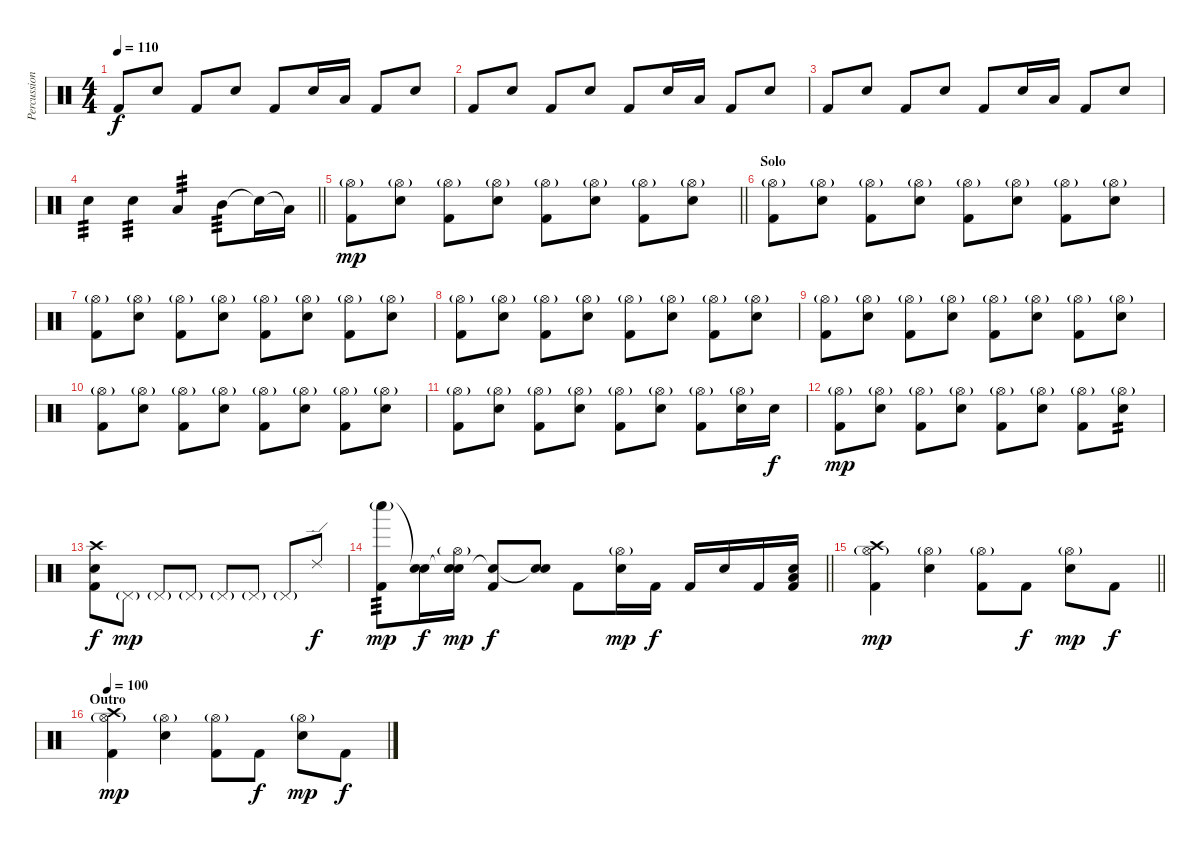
\track ("Percussion" "Percussion") {instrument percussion}
\staff {score}
\articulation defaults
\ts (4 4)
\tempo 110
\clef neutral
\ks c "Kick (hit) 2".8{dy f} "Electric Snare (hit)".8 "Kick (hit) 2".8 "Electric Snare (hit)".8 "Kick (hit) 2".8 "Electric Snare (hit)".16 "Low Tom (hit)".16 "Kick (hit) 2".8 "Electric Snare (hit)".8
|
"Kick (hit) 2".8 "Electric Snare (hit)".8 "Kick (hit) 2".8 "Electric Snare (hit)".8 "Kick (hit) 2".8 "Electric Snare (hit)".16 "Low Tom (hit)".16 "Kick (hit) 2".8 "Electric Snare (hit)".8 |
"Kick (hit) 2".8 "Electric Snare (hit)".8 "Kick (hit) 2".8 "Electric Snare (hit)".8 "Kick (hit) 2".8 "Electric Snare (hit)".16 "Low Tom (hit)".16 "Kick (hit) 2".8 "Electric Snare (hit)".8 |
\barLineRight lightlight "Electric Snare (hit)".4{tp 3} "Snare (hit) 2".4{tp 3} "Low Tom (hit)".4{tp 3} "Mid Tom (hit)".8{tp 3} "Snare (hit)"{t}.16 "Low Tom (hit)"{t}.16
|
\barLineRight lightlight
("Hi-Hat (open)"{g} "Kick (hit) 2").8{dy mp} ("Hi-Hat (open)"{g} "Electric Snare (hit)").8 ("Hi-Hat (open)"{g} "Kick (hit) 2").8 ("Hi-Hat (open)"{g} "Electric Snare (hit)").8 ("Hi-Hat (open)"{g} "Kick (hit) 2").8 ("Hi-Hat (open)"{g} "Electric Snare (hit)").8 ("Hi-Hat (open)"{g} "Kick (hit) 2").8 ("Hi-Hat (open)"{g} "Electric Snare (hit)").8 |
\section ("" "Solo")
("Hi-Hat (open)"{g} "Kick (hit) 2").8 ("Hi-Hat (open)"{g} "Electric Snare (hit)").8 ("Hi-Hat (open)"{g} "Kick (hit) 2").8 ("Hi-Hat (open)"{g} "Electric Snare (hit)").8 ("Hi-Hat (open)"{g} "Kick (hit) 2").8 ("Hi-Hat (open)"{g} "Electric Snare (hit)").8 ("Hi-Hat (open)"{g} "Kick (hit) 2").8 ("Hi-Hat (open)"{g} "Electric Snare (hit)").8 |
("Hi-Hat (open)"{g} "Kick (hit) 2").8 ("Hi-Hat (open)"{g} "Electric Snare (hit)").8 ("Hi-Hat (open)"{g} "Kick (hit) 2").8 ("Hi-Hat (open)"{g} "Electric Snare (hit)").8 ("Hi-Hat (open)"{g} "Kick (hit) 2").8 ("Hi-Hat (open)"{g} "Electric Snare (hit)").8 ("Hi-Hat (open)"{g} "Kick (hit) 2").8 ("Hi-Hat (open)"{g} "Electric Snare (hit)").8 |
("Hi-Hat (open)"{g} "Kick (hit) 2").8 ("Hi-Hat (open)"{g} "Electric Snare (hit)").8 ("Hi-Hat (open)"{g} "Kick (hit) 2").8 ("Hi-Hat (open)"{g} "Electric Snare (hit)").8 ("Hi-Hat (open)"{g} "Kick (hit) 2").8 ("Hi-Hat (open)"{g} "Electric Snare (hit)").8 ("Hi-Hat (open)"{g} "Kick (hit) 2").8 ("Hi-Hat (open)"{g} "Electric Snare (hit)").8 |
("Hi-Hat (open)"{g} "Kick (hit) 2").8 ("Hi-Hat (open)"{g} "Electric Snare (hit)").8 ("Hi-Hat (open)"{g} "Kick (hit) 2").8 ("Hi-Hat (open)"{g} "Electric Snare (hit)").8 ("Hi-Hat (open)"{g} "Kick (hit) 2").8 ("Hi-Hat (open)"{g} "Electric Snare (hit)").8 ("Hi-Hat (open)"{g} "Kick (hit) 2").8 ("Hi-Hat (open)"{g} "Electric Snare (hit)").8 |
("Hi-Hat (open)"{g} "Kick (hit) 2").8 ("Hi-Hat (open)"{g} "Electric Snare (hit)").8 ("Hi-Hat (open)"{g} "Kick (hit) 2").8 ("Hi-Hat (open)"{g} "Electric Snare (hit)").8 ("Hi-Hat (open)"{g} "Kick (hit) 2").8 ("Hi-Hat (open)"{g} "Electric Snare (hit)").8 ("Hi-Hat (open)"{g} "Kick (hit) 2").8 ("Hi-Hat (open)"{g} "Electric Snare (hit)").8 |
("Hi-Hat (open)"{g} "Kick (hit) 2").8 ("Hi-Hat (open)"{g} "Electric Snare (hit)").8 ("Hi-Hat (open)"{g} "Kick (hit) 2").8 ("Hi-Hat (open)"{g} "Electric Snare (hit)").8 ("Hi-Hat (open)"{g} "Kick (hit) 2").8 ("Hi-Hat (open)"{g} "Electric Snare (hit)").8 ("Hi-Hat (open)"{g} "Kick (hit) 2").8 ("Hi-Hat (open)"{g} "Electric Snare (hit)").16 "Electric Snare (hit)".16{dy f} |
("Hi-Hat (open)"{g} "Kick (hit) 2").8{dy mp} ("Hi-Hat (open)"{g} "Electric Snare (hit)").8 ("Hi-Hat (open)"{g} "Kick (hit) 2").8 ("Hi-Hat (open)"{g} "Electric Snare (hit)").8 ("Hi-Hat (open)"{g} "Kick (hit) 2").8 ("Hi-Hat (open)"{g} "Electric Snare (hit)").8 ("Hi-Hat (open)"{g} "Kick (hit) 2").8 ("Hi-Hat (open)"{g} "Electric Snare (hit)").8{tp 2} |
("Crash high (hit)" "Electric Snare (hit)" "Kick (hit) 2").8{dy f} "Pedal Hi-Hat (hit)"{g}.8{dy mp} "Pedal Hi-Hat (hit)"{g}.8 "Pedal Hi-Hat (hit)"{g}.8 "Pedal Hi-Hat (hit)"{g}.8 "Pedal Hi-Hat (hit)"{g}.8 "Pedal Hi-Hat (hit)"{g}.8 "Ride (edge) 2".8{dy f} |
\barLineRight lightlight
("Whistle low (hit)"{g} "Kick (hit) 2").8{tp 3 dy mp} ("Snare (hit)"{t} "Electric Snare (hit)").16{dy f} ("Snare (hit)"{t} "Hi-Hat (open)"{g} "Electric Snare (hit)").16{dy mp} ("Snare (hit)"{t} "Kick (hit) 2").8{dy f} ("Snare (hit)"{t} "Electric Snare (hit)").8 "Kick (hit) 2".8 ("Hi-Hat (open)"{g} "Electric Snare (hit)").16{dy mp} "Kick (hit) 2".16{dy f} "Kick (hit) 2".16 "Electric Snare (hit)".16 "Kick (hit) 2".16 ("Electric Snare (hit)" "Low Tom (hit)" "Kick (hit) 2").16 |
\barLineRight lightlight
("Hi-Hat (open)"{g} "Crash high (hit)" "Kick (hit) 2").4{dy mp} ("Hi-Hat (open)"{g} "Electric Snare (hit)").4 ("Hi-Hat (open)"{g} "Kick (hit) 2").8 "Kick (hit) 2".8{dy f} ("Hi-Hat (open)"{g} "Electric Snare (hit)").8{dy mp} "Kick (hit) 2".8{dy f} |
\section ("" "Outro")
\tempo 100
("Hi-Hat (open)"{g} "Crash high (hit)" "Kick (hit) 2").4{dy mp} ("Hi-Hat (open)"{g} "Electric Snare (hit)").4 ("Hi-Hat (open)"{g} "Kick (hit) 2").8 "Kick (hit) 2".8{dy f} ("Hi-Hat (open)"{g} "Electric Snare (hit)").8{dy mp} "Kick (hit) 2".8{dy f}
